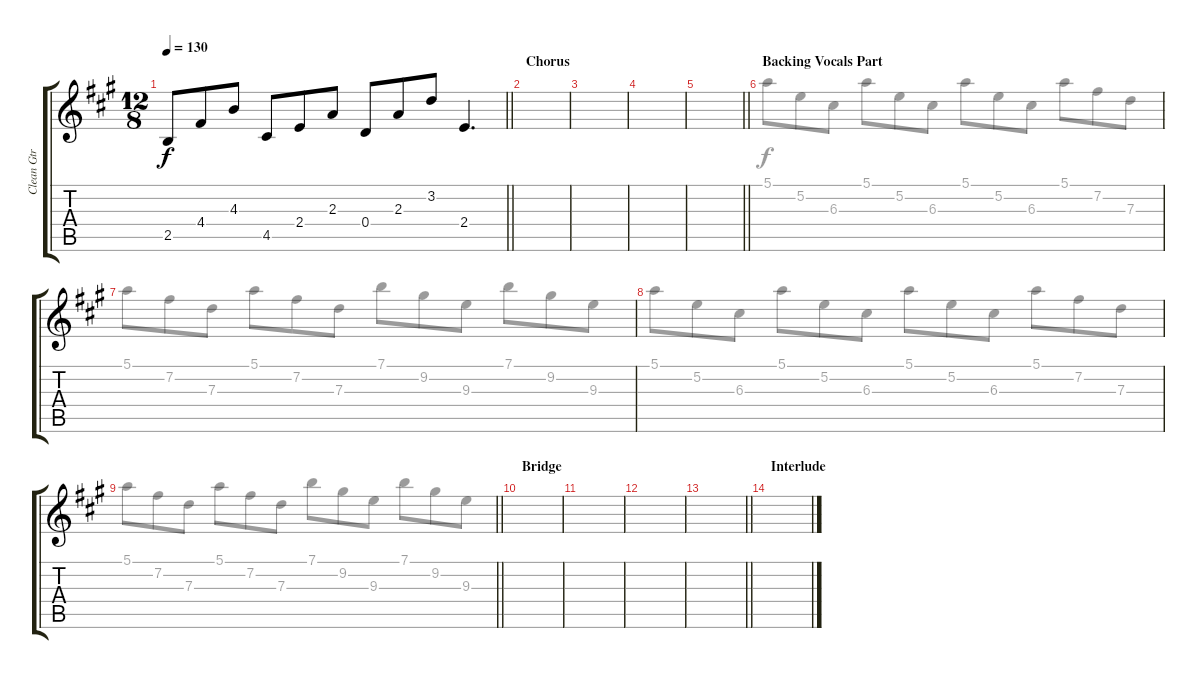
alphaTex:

\track ("Clean Gtr 5" "Clean Gtr ") {instrument electricguitarjazz}
\staff {score tabs}
\tuning (E4 B3 G3 D3 A2 D2) {hide}
\voice
\ts (12 8)
\tempo 130
\clef g2
\barLineRight lightlight
\ks a
2.5.8{dy f} 4.4.8 4.3.8 4.5.8 2.4.8 2.3.8 0.4.8 2.3.8 3.2.8 2.4.4{d} |
\section ("" "Chorus")
|
|
|
\barLineRight lightlight
|
\section ("" "Backing Vocals Part")
|
|
|
\barLineRight lightlight
|
\section ("" "Bridge")
|
|
|
\barLineRight lightlight
|
\section ("" "Interlude")
|
|
\voice
\clef g2
\ottava regular
\simile none
\barLineRight lightlight
\ks a
|
|
|
|
\barLineRight lightlight
|
5.1.8 5.2.8 6.3.8 5.1.8 5.2.8 6.3.8 5.1.8 5.2.8 6.3.8 5.1.8 7.2.8 7.3.8 |
5.1.8 7.2.8 7.3.8 5.1.8 7.2.8 7.3.8 7.1.8 9.2.8 9.3.8 7.1.8 9.2.8 9.3.8 |
5.1.8 5.2.8 6.3.8 5.1.8 5.2.8 6.3.8 5.1.8 5.2.8 6.3.8 5.1.8 7.2.8 7.3.8 |
\barLineRight lightlight
5.1.8 7.2.8 7.3.8 5.1.8 7.2.8 7.3.8 7.1.8 9.2.8 9.3.8 7.1.8 9.2.8 9.3.8 |
|
|
|
\barLineRight lightlight
|
|
|
